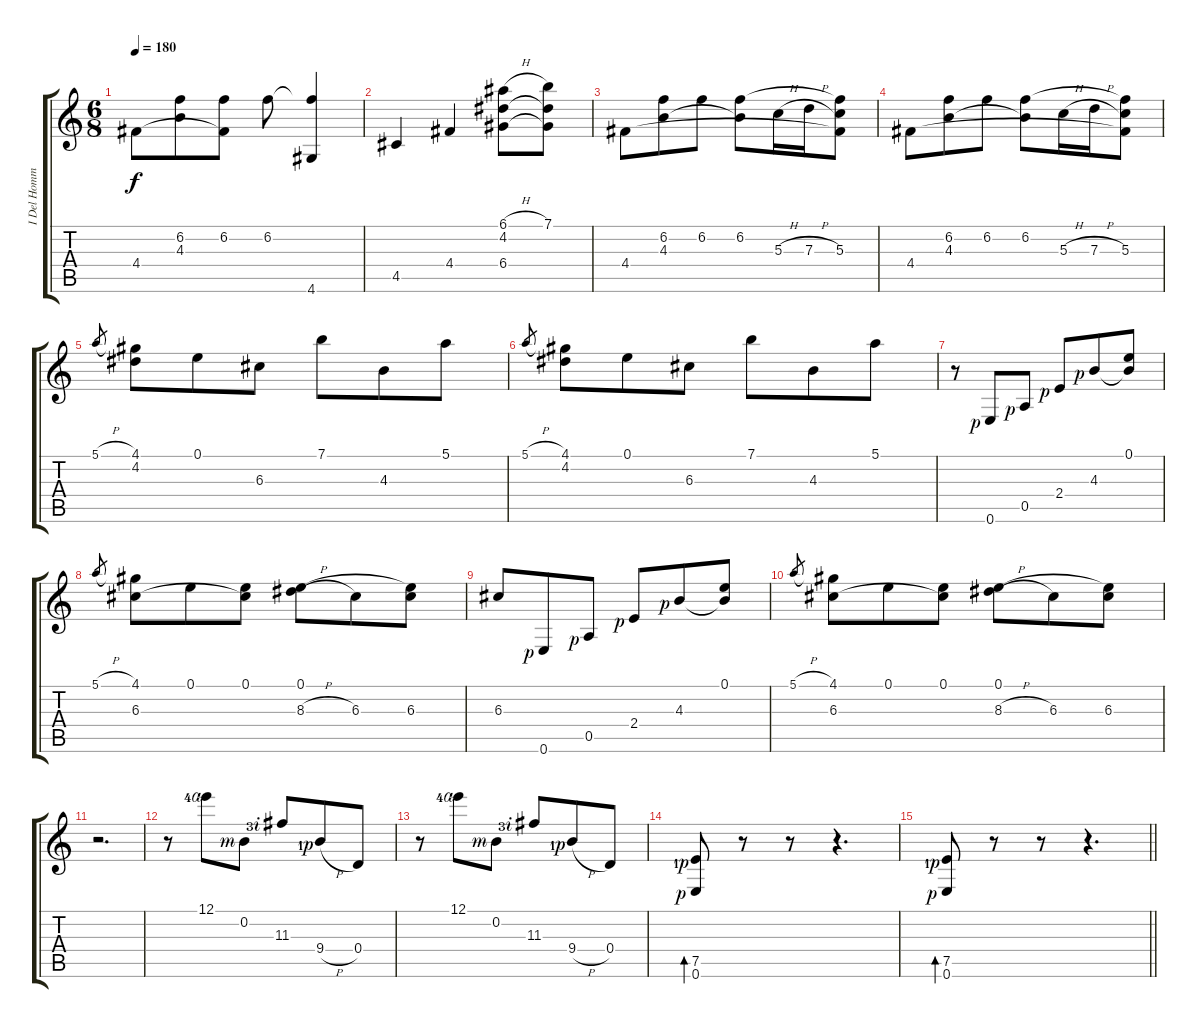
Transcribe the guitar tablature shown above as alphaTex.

\track ("I Del Hommenaje A Falla" "I Del Homm") {instrument acousticguitarnylon}
\staff {score tabs}
\tuning (E4 B3 G3 D3 A2 E2) {hide}
\ts (6 8)
\tempo 180
\clef g2
\ks c
4.4.8{dy f} (6.2 4.3).8 (6.2 4.4{t}).8 6.2.8 (6.2{t} 4.6).4 |
4.5.4 4.4.4 (6.1{h} 4.2 6.4).8 (7.1 4.2{t} 6.4{t}).8 |
4.4.8 (6.2 4.3).8 6.2.8 (6.2 4.3{t}).8 5.3{h}.16 7.3{h}.16 (6.2{t} 5.3 4.4{t}).8 |
4.4.8 (6.2 4.3).8 6.2.8 (6.2 4.3{t}).8 5.3{h}.16 7.3{h}.16 (6.2{t} 5.3 4.4{t}).8 |
5.1{h}.8{gr} (4.1 4.2).8 0.1.8 6.3.8 7.1.8 4.3.8 5.1.8 |
5.1{h}.8{gr} (4.1 4.2).8 0.1.8 6.3.8 7.1.8 4.3.8 5.1.8 |
r.8 0.6{rf 1}.8 0.5{rf 1}.8 2.4{rf 1}.8 4.3{rf 1}.8 (0.1 4.3{t}).8 |
5.1{h}.8{gr} (4.1 6.3).8 0.1.8 (0.1 6.3{t}).8 (0.1 8.3{h}).8 6.3.8 (0.1{t} 6.3).8 |
6.3.8 0.6{rf 1}.8 0.5{rf 1}.8 2.4{rf 1}.8 4.3{rf 1}.8 (0.1 4.3{t}).8 |
5.1{h}.8{gr} (4.1 6.3).8 0.1.8 (0.1 6.3{t}).8 (0.1 8.3{h}).8 6.3.8 (0.1{t} 6.3).8 |
r.2{d} |
r.8 12.1{lf 5 rf 4}.8 0.2{rf 3}.8 11.3{lf 4 rf 2}.8 9.4{h lf 2 rf 1}.8 0.4.8 |
r.8 12.1{lf 5 rf 4}.8 0.2{rf 3}.8 11.3{lf 4 rf 2}.8 9.4{h lf 2 rf 1}.8 0.4.8 |
(7.5{lf 2 rf 1} 0.6{rf 1}).8{bd 60} r.8 r.8 r.4{d} |
\barLineRight lightlight
(7.5{lf 2 rf 1} 0.6{rf 1}).8{bd 60} r.8 r.8 r.4{d}
